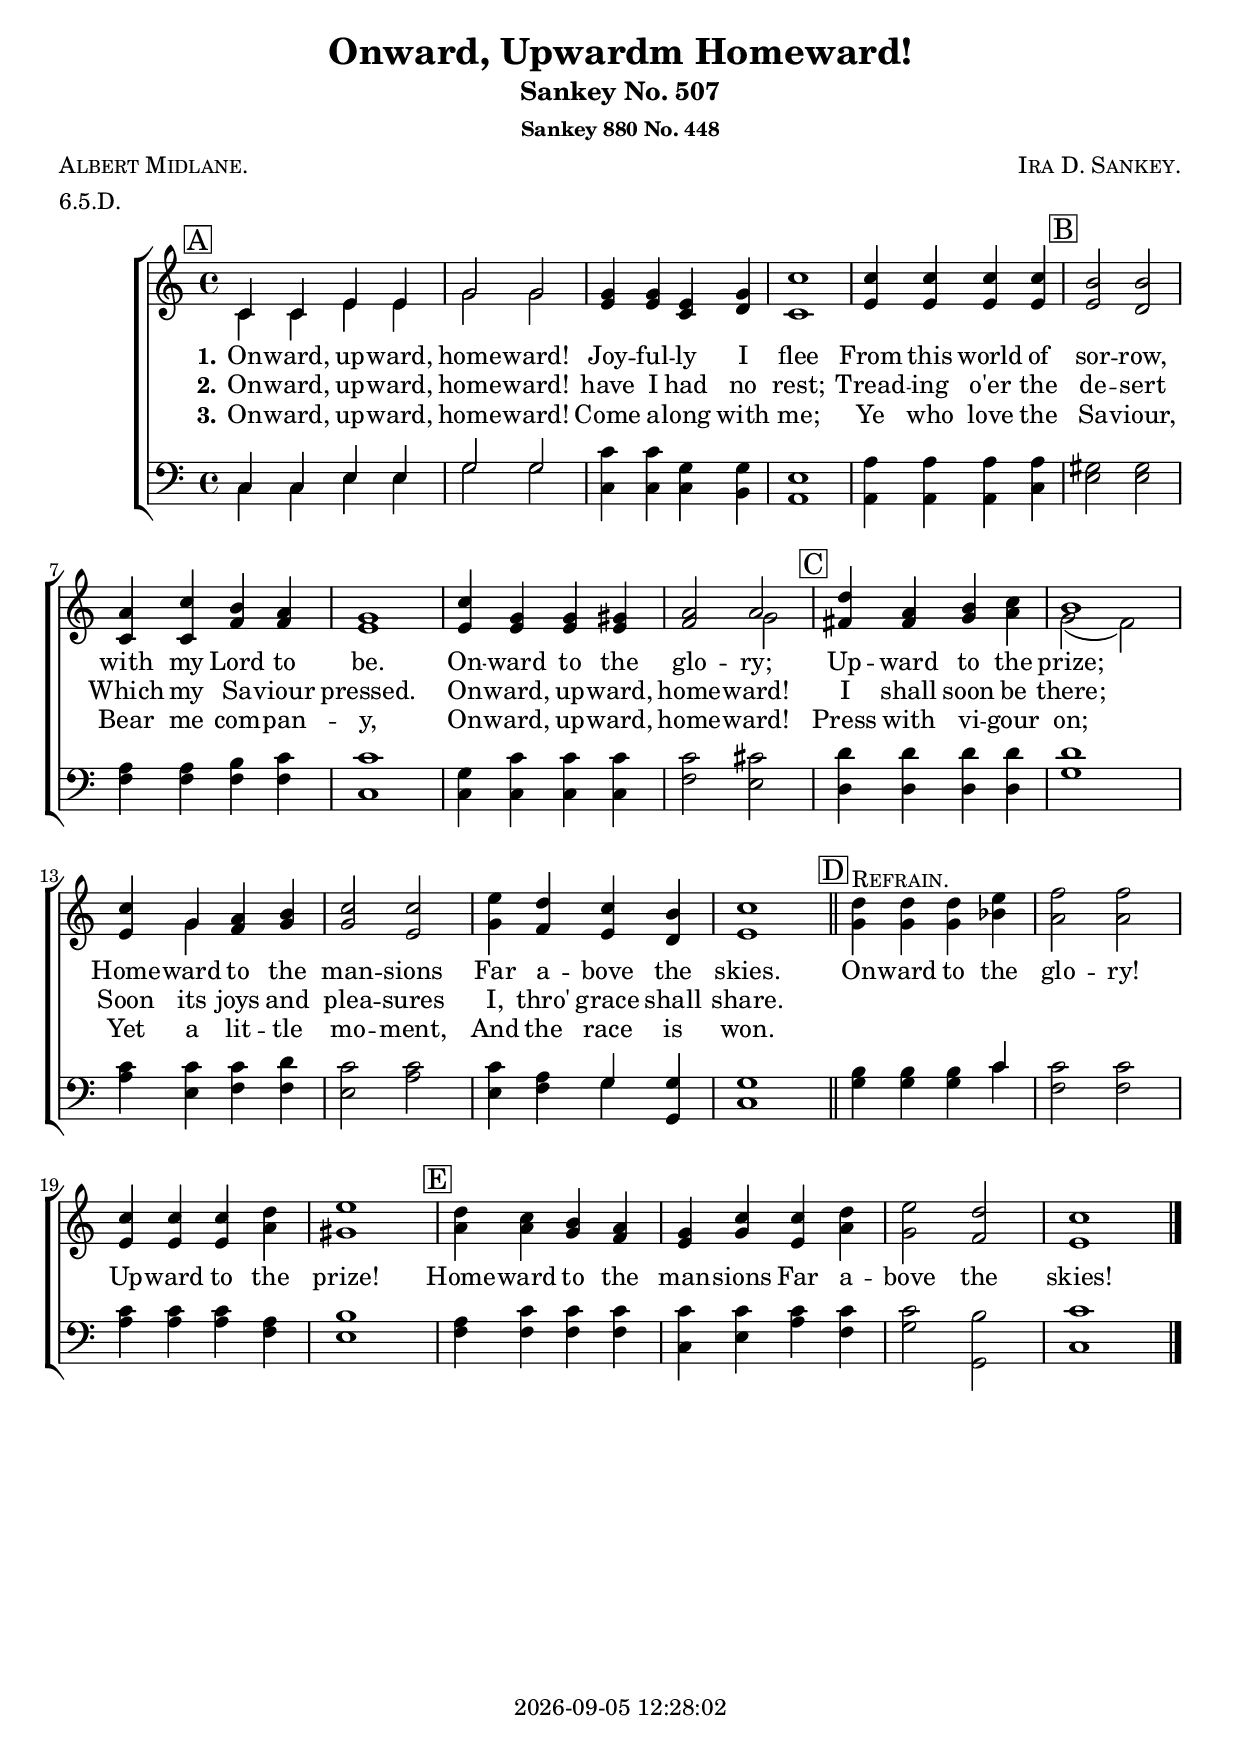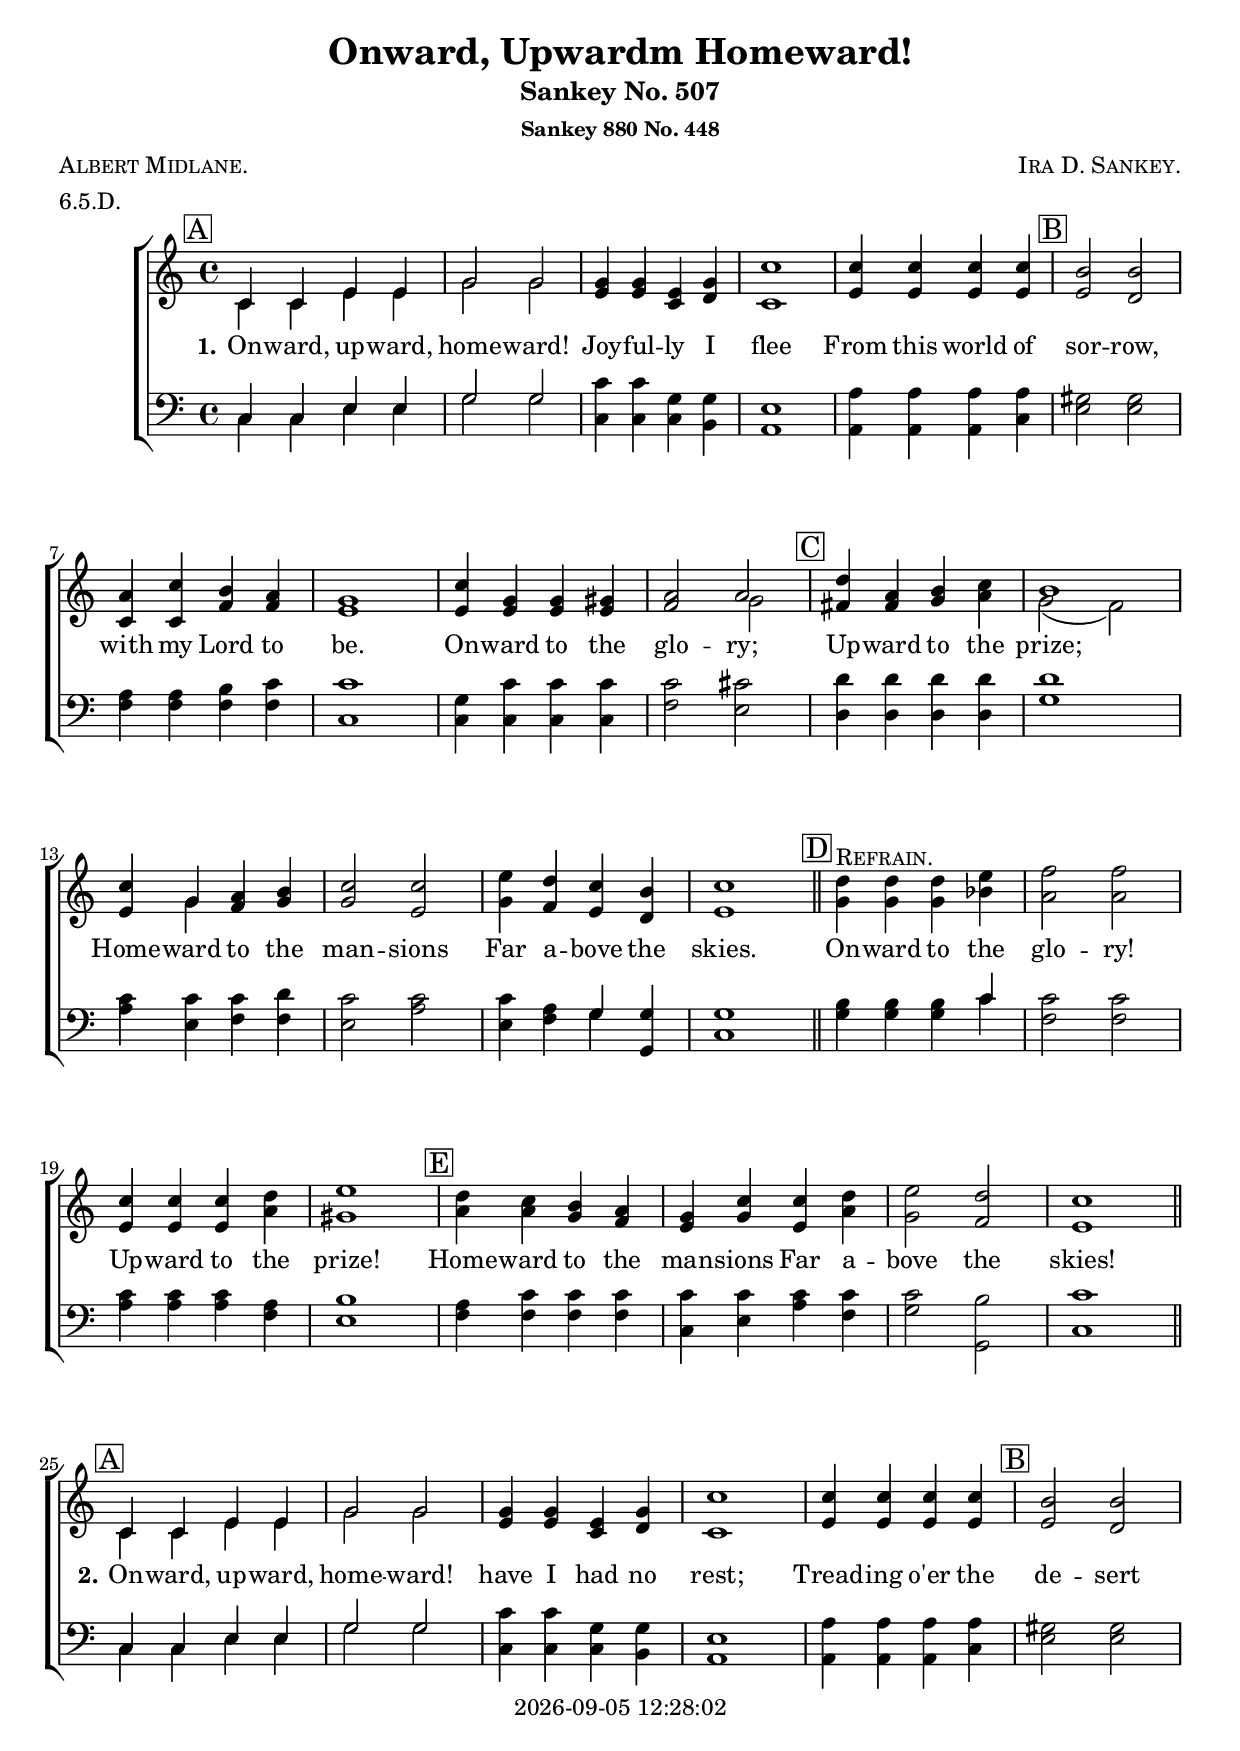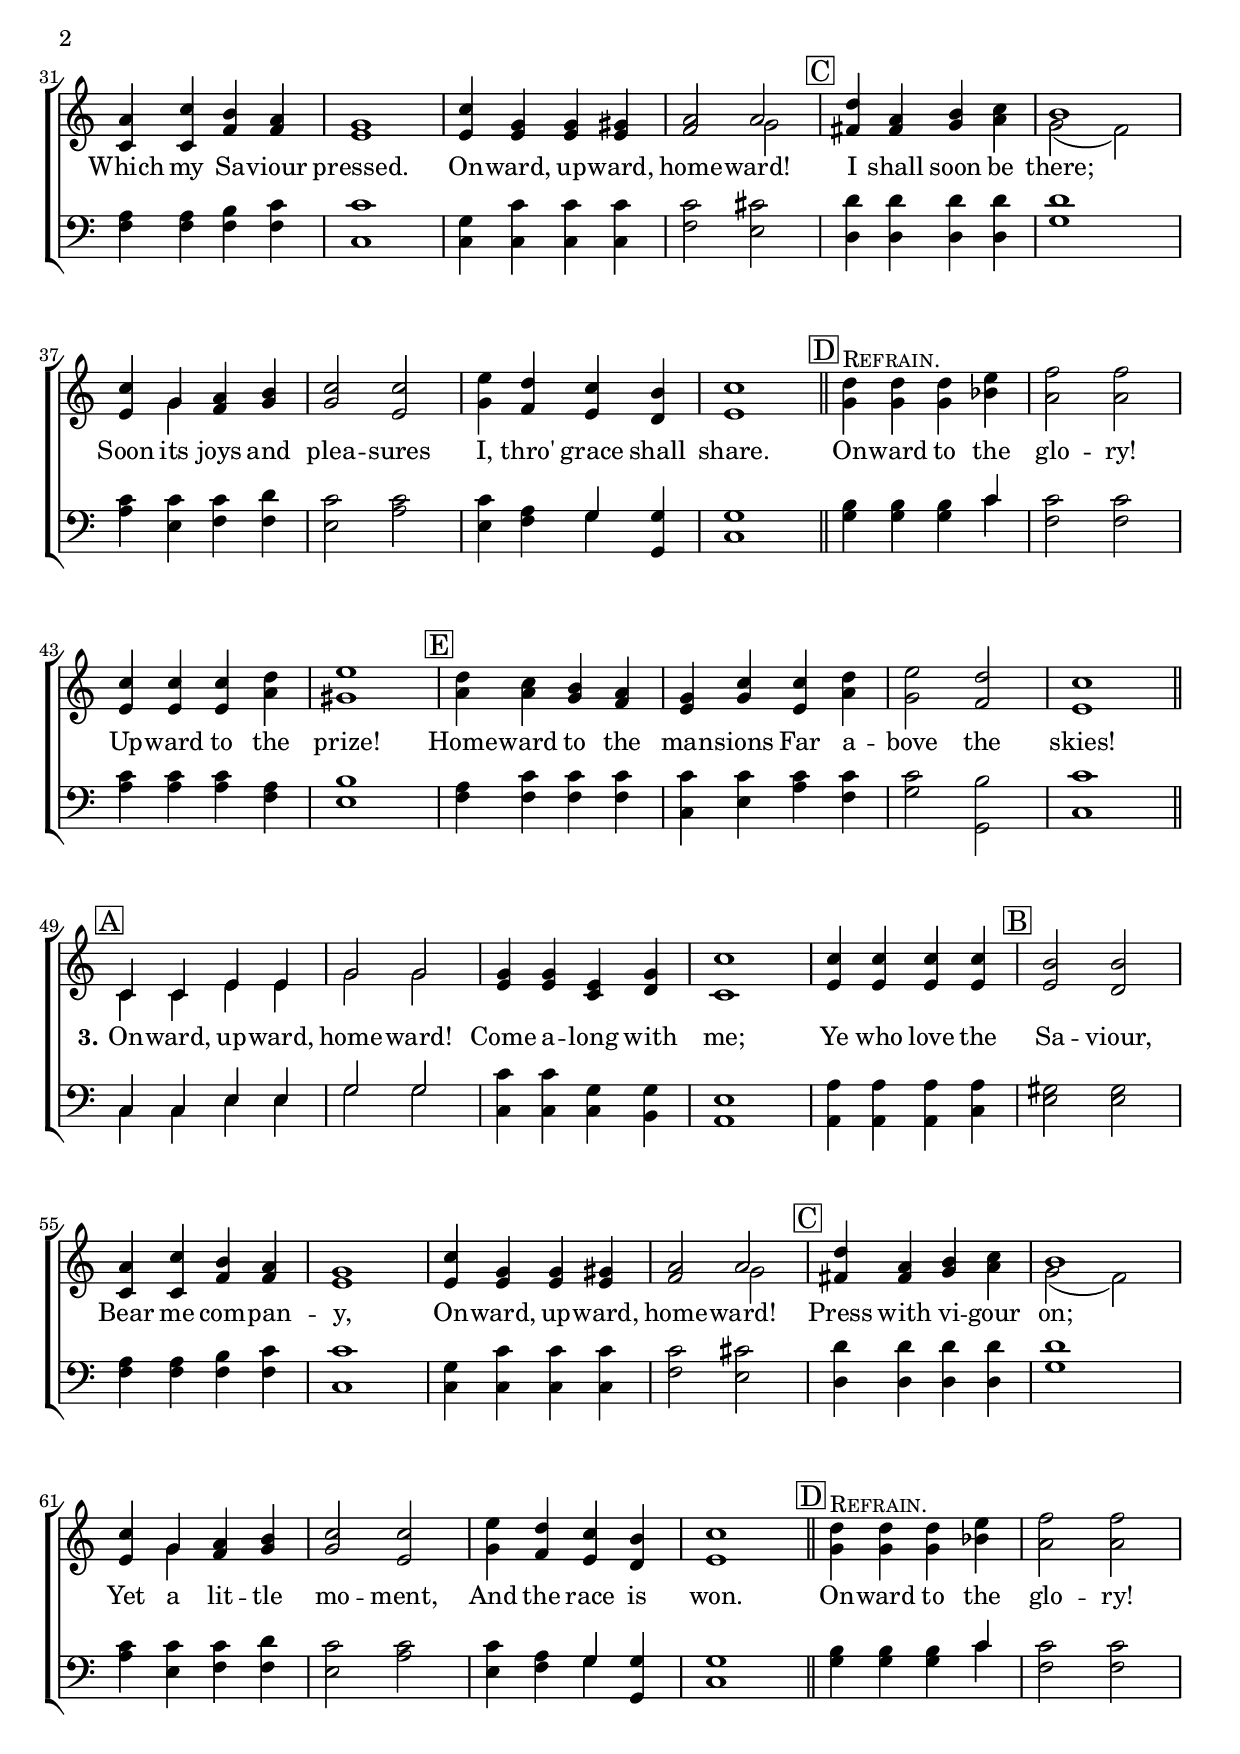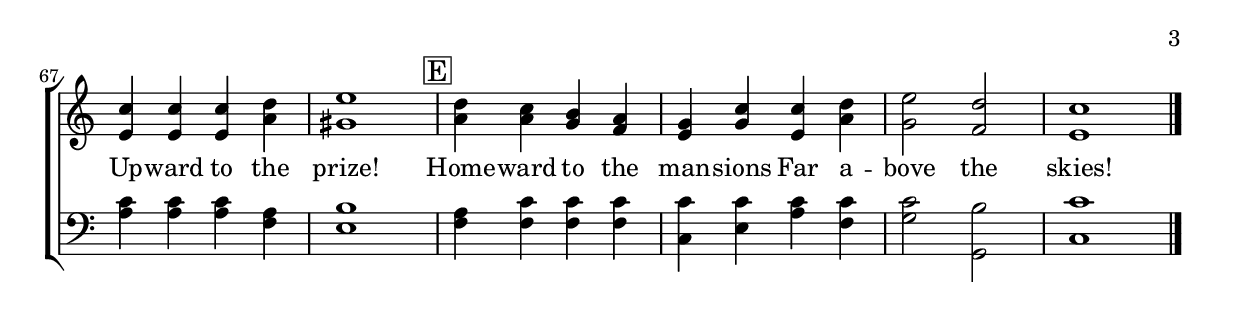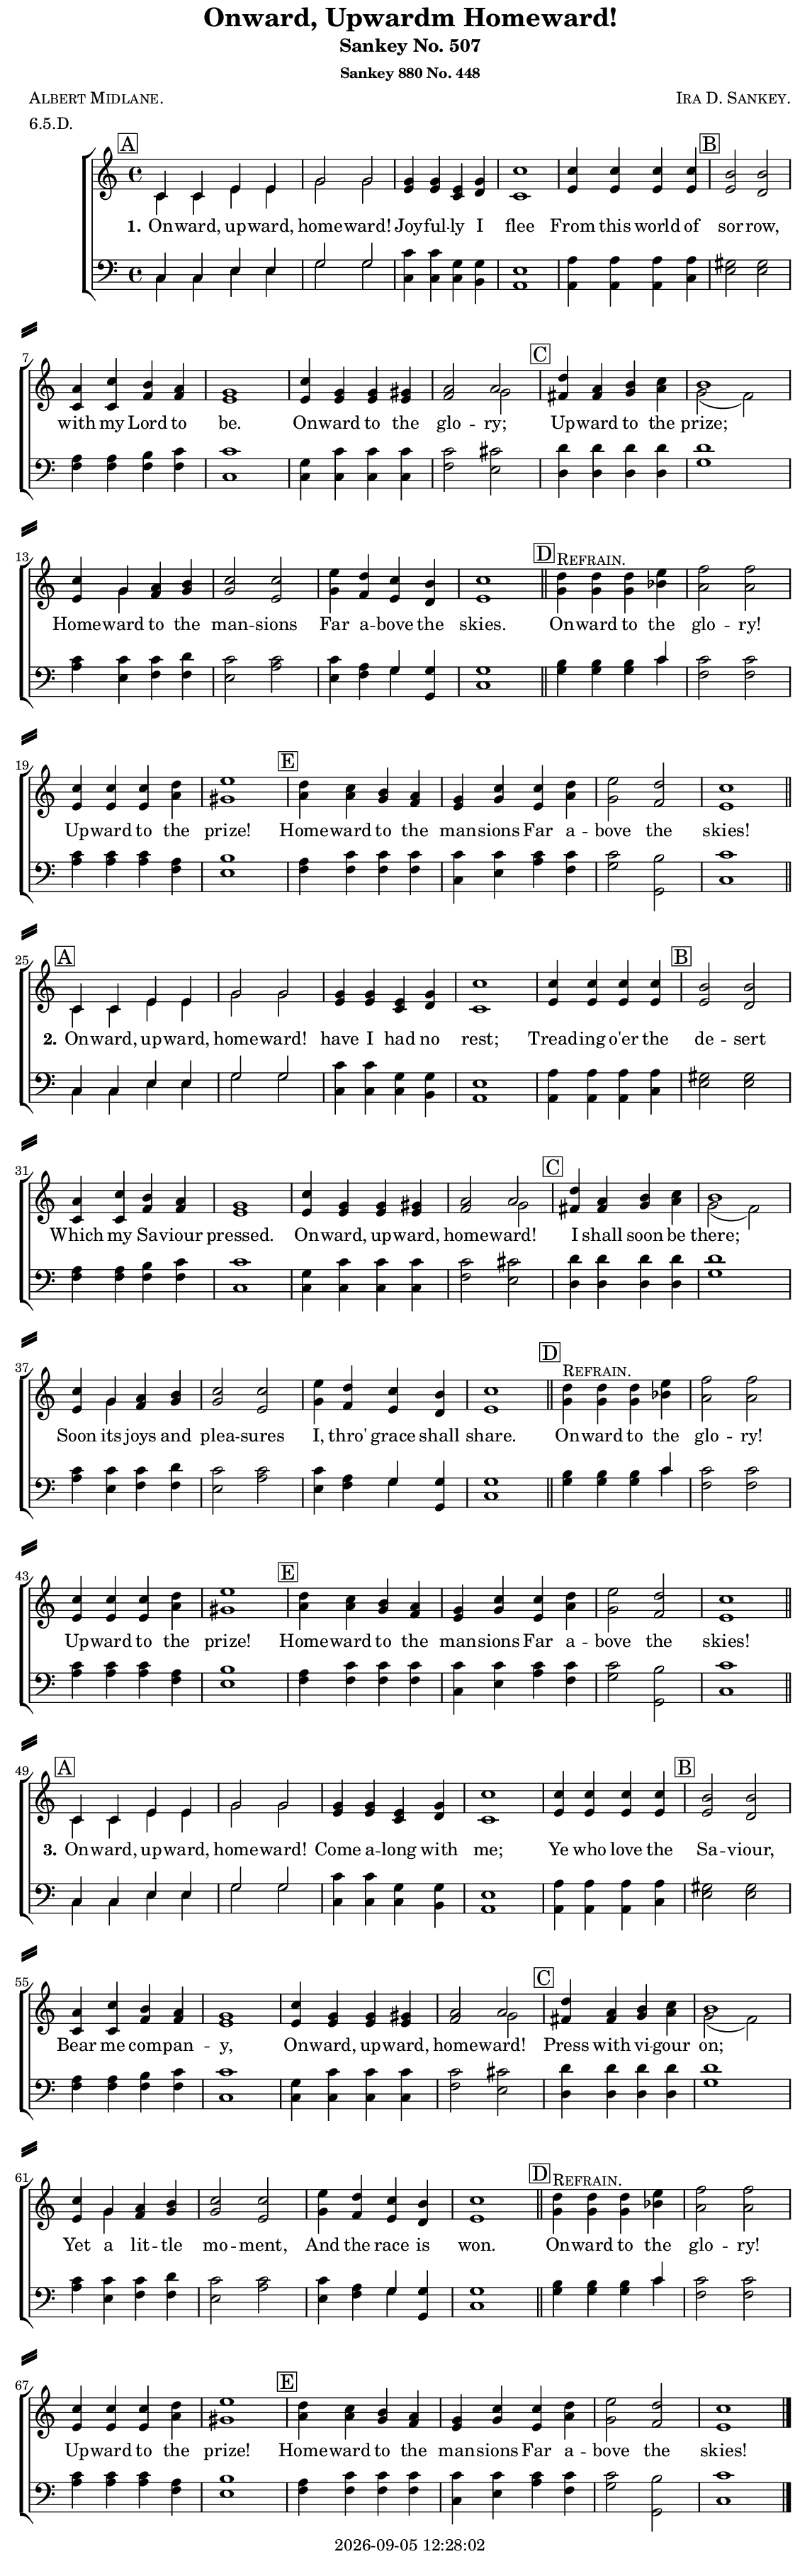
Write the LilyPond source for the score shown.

\version "2.22.1"

\include "articulate.ly"

today = #(strftime "%Y-%m-%d %H:%M:%S" (localtime (current-time)))

\header {
% centered at top
%  dedication  = "dedication"
  title       = "Onward, Upwardm Homeward!"
  subtitle    = "Sankey No. 507"
  subsubtitle = "Sankey 880 No. 448"
%  instrument  = "instrument"
  
% arrangement of following lines:
%
%  poet    composer
%  meter   arranger
%  piece       opus

  composer    = \markup\smallCaps "Ira D. Sankey."
%  arranger    = "arranger"
%  opus        = "opus"

  poet        = \markup\smallCaps "Albert Midlane."
  meter       = \markup\smallCaps "6.5.D."
%  piece       = \markup\smallCaps "piece"

% centered at bottom
% tagline     = "tagline" % default lilypond version
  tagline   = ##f
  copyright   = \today
}

% #(set-global-staff-size 16)

global = {
  \key c \major
  \time 4/4
}

RehearsalTrack = {
% \set Score.currentBarNumber = #5
  \mark \markup { \box "A" } s1*5
  \mark \markup { \box "B" } s1*5
  \mark \markup { \box "C" } s1*6
  \mark \markup { \box "D" } s1*4
  \mark \markup { \box "E" } s1*4
}

TempoTrack = {
  \set Score.tempoHideNote = ##t
  \tempo 4=120
}

nl = { \bar "||" \break }

soprano = \relative {
  \autoBeamOff
  c'4 4 e e | g2 2 | 4 4 e g | c1 | 4 4 4 4 |
  b2 2 | a4 c b a | g1 | c4 g g gis | a2 2 |
  d4 a b c | b1 | c4 g a b | c2 2 | e4 d c b | c1 \bar "||" |
  d4^\markup\smallCaps Refrain. 4 4 e | f2 2 | c4 4 4 d | e1 |
  d4 c b a | g c c d | e2 d | c1 |
}

alto = \relative {
  \autoBeamOff
  c'4 4 e e | g2 2 | e4 e c d | c1 | e4 4 4 4 |
  e2 d | c4 c f f | e1 | 4 4 4 4 | f2 g |
  fis4 4 g a | g2(f) | e4 g f g | g2 e | g4 f e d | e1 |
  g4 4 4 bes | a2 2 | e4 4 4 a | gis1 |
  a4 4 g f | e4 g e a | g2 f | e1 |
}

tenor = \relative {
  \autoBeamOff
  c4 4 e e | g2 2 | c4 4 g g | e1 | a4 4 4 4 |
  gis2 2 | a4 4 b c | 1 | g4 c c c | 2 cis |
  d4 4 4 4 | 1 | c4 4 4 d | c2 2 | 4 a g g | g1 |
  b4 4 4 c | 2 2 | 4 4 4 a | b1 |
  a4 c c c | c c c c | 2 b | c1 |
}

bass = \relative {
  \autoBeamOff
  c4 4 e e | g2 2 | c,4 4 4 b | a1 | 4 4 4 c |
  e2 2 | f4 4 4 4 | c1 | 4 4 4 4 | f2 e |
  d4 4 4 4 | g1 | a4 e f f | e2 a | e4 f g g, | c1 |
  g'4 4 4 c | f,2 2 | a4 4 4 f | e1 |
  f4 4 4 4 | c e a f | g2 g, | c1 |
}

nom  = {   \set ignoreMelismata = ##t }
yesm = { \unset ignoreMelismata       }

chorus = \lyricmode {
  On -- ward to the glo -- ry!
  Up -- ward to the prize!
  Home -- ward to the man -- sions
  Far a -- bove the skies!
}

chorusMen = \lyricmode {
}

verses = 3

wordsOne = \lyricmode {
  \set stanza = "1."
  On -- ward, up -- ward, home -- ward!
  Joy -- ful -- ly I flee
  From this world of sor -- row,
  with my Lord to be.
  On -- ward to the glo -- ry;
  Up -- ward to the prize;
  Home -- ward to the man -- sions
  Far a -- bove the skies.
}
  
wordsTwo = \lyricmode {
  \set stanza = "2."
  On -- ward, up -- ward, home -- ward!
  have I had no rest;
  Tread -- ing o'er the de -- sert
  Which my Sa -- viour pressed.
  On -- ward, up -- ward, home -- ward!
  I shall soon be there;
  Soon its joys and plea -- sures
  I, thro' grace shall share.
}
  
wordsThree = \lyricmode {
  \set stanza = "3."
  On -- ward, up -- ward, home -- ward!
  Come a -- long with me;
  Ye who love the Sa -- viour,
  Bear me com -- pan -- y,
  On -- ward, up -- ward, home -- ward!
  Press with vi -- gour on;
  Yet a lit -- tle mo -- ment,
  And the race is won.
}
  
wordsMidi = \lyricmode {
  \set stanza = "1."
  "On" "ward, " up "ward, " home "ward! "
  "\nJoy" ful "ly " "I " "flee "
  "\nFrom " "this " "world " "of " sor "row, "
  "\nwith " "my " "Lord " "to " "be. "
  "\nOn" "ward " "to " "the " glo "ry; "
  "\nUp" "ward " "to " "the " "prize; "
  "\nHome" "ward " "to " "the " man "sions "
  "\nFar " a "bove " "the " "skies. "
  "\nOn" "ward " "to " "the " glo "ry! "
  "\nUp" "ward " "to " "the " "prize! "
  "\nHome" "ward " "to " "the " man "sions "
  "\nFar " a "bove " "the " "skies!\n"

  \set stanza = "2."
  "\nOn" "ward, " up "ward, " home "ward! "
  "\nhave " "I " "had " "no " "rest; "
  "\nTread" "ing " "o'er " "the " de "sert "
  "\nWhich " "my " Sa "viour " "pressed. "
  "\nOn" "ward, " up "ward, " home "ward! "
  "\nI " "shall " "soon " "be " "there; "
  "\nSoon " "its " "joys " "and " plea "sures "
  "\nI, " "thro' " "grace " "shall " "share. "
  "\nOn" "ward " "to " "the " glo "ry! "
  "\nUp" "ward " "to " "the " "prize! "
  "\nHome" "ward " "to " "the " man "sions "
  "\nFar " a "bove " "the " "skies!\n"

  \set stanza = "3."
  "\nOn" "ward, " up "ward, " home "ward! "
  "\nCome " a "long " "with " "me; "
  "\nYe " "who " "love " "the " Sa "viour, "
  "\nBear " "me " com pan "y, "
  "\nOn" "ward, " up "ward, " home "ward! "
  "\nPress " "with " vi "gour " "on; "
  "\nYet " "a " lit "tle " mo "ment, "
  "\nAnd " "the " "race " "is " "won. "
  "\nOn" "ward " "to " "the " glo "ry! "
  "\nUp" "ward " "to " "the " "prize! "
  "\nHome" "ward " "to " "the " man "sions "
  "\nFar " a "bove " "the " "skies! "
}

wordsMidiMen = \lyricmode {
}

\book {
  \bookOutputSuffix "midi"
  \score {
%    \articulate
        \new ChoirStaff <<
                                % Soprano staff
          \new Staff = soprano
          <<
            \new Voice { \repeat unfold \verses \TempoTrack     }
            \new Voice { \global \repeat unfold \verses \soprano \bar "|." }
            \addlyrics \wordsMidi
          >>
                                % Alto staff
          \new Staff = alto
          <<
            \new Voice { \global \repeat unfold \verses { \alto \nl } \bar "|." }
          >>
                                % Tenor staff
          \new Staff = tenor
          <<
            \clef "treble_8"
            \new Voice { \global \repeat unfold \verses \tenor }
            \addlyrics \wordsMidiMen
          >>
                                % Bass staff
          \new Staff = bass
          <<
            \clef "bass"
            \new Voice { \global \repeat unfold \verses \bass }
          >>
        >>
    \midi {}
  }
}

\book {
  \bookOutputSuffix "repeat"
  \score {
        \new ChoirStaff <<
                                  % Joint soprano/alto staff
          \new Staff = women \with { printPartCombineTexts = ##f }
          <<
            \new Voice \RehearsalTrack
            \new Voice \TempoTrack
            \new NullVoice = "aligner" \soprano
            \new Voice \partCombine #'(2 . 88) { \global \soprano \bar "|." } { \global \alto }
            \new Lyrics \lyricsto "aligner" { \wordsOne \chorus }
            \new Lyrics \lyricsto "aligner"   \wordsTwo
            \new Lyrics \lyricsto "aligner"   \wordsThree
          >>
                                  % Joint tenor/bass staff
          \new Staff = men \with { printPartCombineTexts = ##f }
          <<
            \clef "bass"
            \new Voice \partCombine #'(2 . 88) { \global \tenor } { \global \bass }
            \new NullVoice = alignerT { \tenor }
          >>
          \new Lyrics \with {alignAboveContext = men} \lyricsto alignerT \chorusMen
        >>
    \layout {
      indent = 1.5\cm
      \pointAndClickOff
      \context {
        \Staff \RemoveAllEmptyStaves
      }
    }
  }
}

singlescore = {
        \new ChoirStaff <<
                                  % Joint soprano/alto staff
          \new Staff = women \with { printPartCombineTexts = ##f }
          <<
            \new Voice { \repeat unfold \verses \RehearsalTrack }
            \new Voice { \repeat unfold \verses \TempoTrack }
            \new NullVoice = "aligner" { \repeat unfold \verses \soprano }
            \new Voice \partCombine #'(2 . 88) { \global \repeat unfold \verses \soprano \bar "|." }
                                    { \global \repeat unfold \verses { \alto \nl } \bar "|." }
            \new Lyrics \lyricsto "aligner" { \wordsOne   \chorus
                                              \wordsTwo   \chorus
                                              \wordsThree \chorus
                                            }
          >>
                                  % Joint tenor/bass staff
          \new Staff = men \with { printPartCombineTexts = ##f }
          <<
            \clef "bass"
            \new Voice \partCombine #'(2 . 88) { \global \repeat unfold \verses \tenor }
                                    { \global \repeat unfold \verses \bass }
            \new NullVoice = alignerT { \repeat unfold \verses \tenor }
          >>
          \new Lyrics \with {alignAboveContext = men} \lyricsto alignerT { \repeat unfold \verses \chorusMen }
        >>
}

\book {
  \bookOutputSuffix "single"
  \score {
    \singlescore
    \layout {
      indent = 1.5\cm
      \pointAndClickOff
      \context {
        \Staff \RemoveAllEmptyStaves
      }
    }
  }
}

\book {
  \bookOutputSuffix "singlepage"
  \paper {
    top-margin = 0
    left-margin = 7
    right-margin = 1
    paper-width = 190\mm
    page-breaking = #ly:one-page-breaking
    system-system-spacing.basic-distance = #15
    system-separator-markup = \slashSeparator
  }
  \score {
    \singlescore
    \layout {
      indent = 1.5\cm
      \pointAndClickOff
      \context {
        \Staff \RemoveAllEmptyStaves
      }
    }
  }
}
